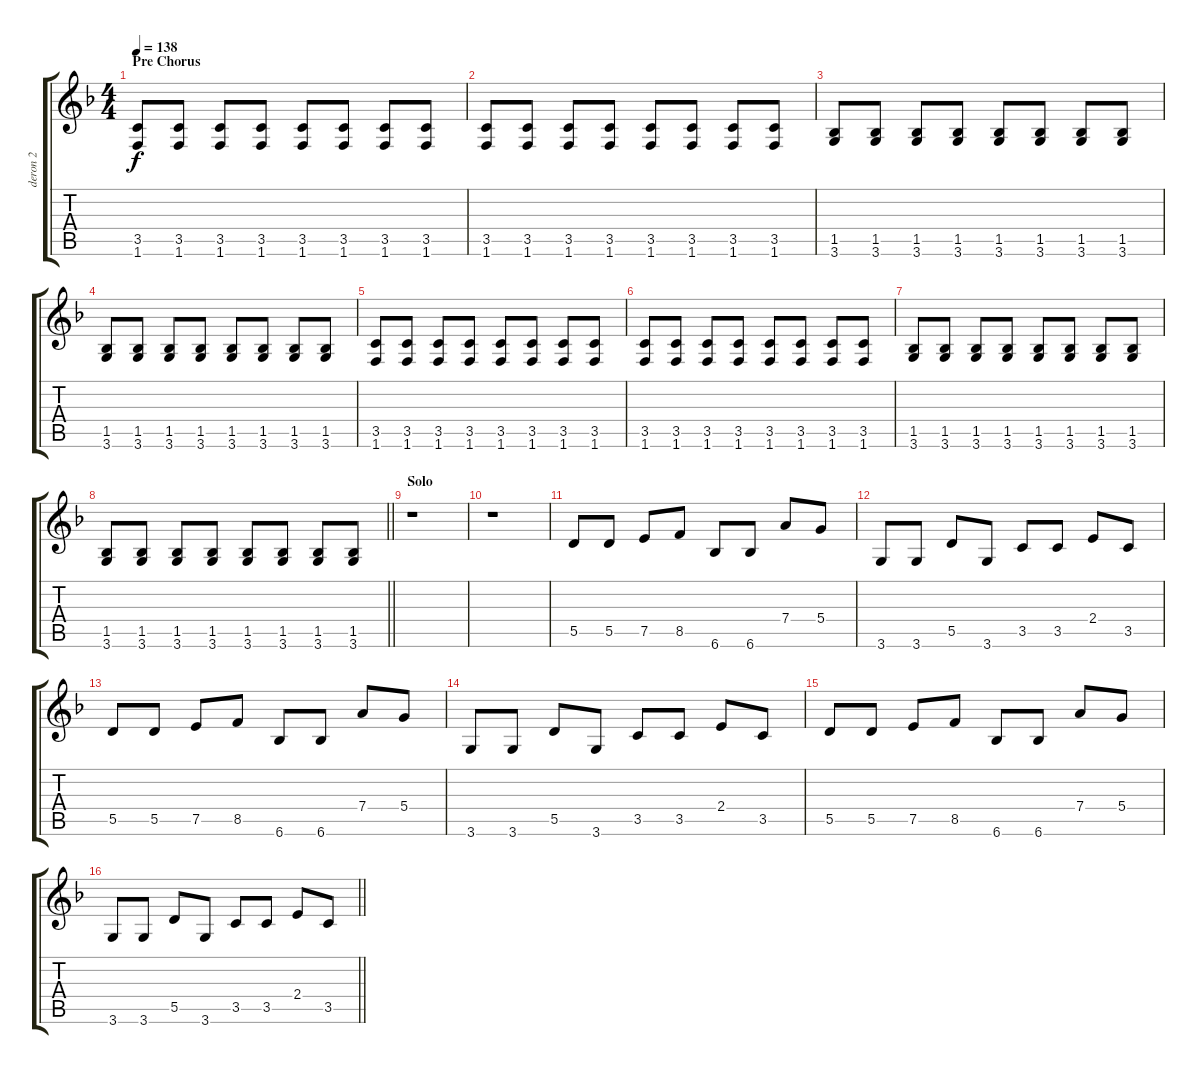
\track ("deron 2" "deron 2") {instrument distortionguitar}
\staff {score tabs}
\tuning (E4 B3 G3 D3 A2 E2) {hide}
\ts (4 4)
\section ("" "Pre Chorus")
\tempo 138
\clef g2
\ks f
(3.5 1.6).8{dy f} (3.5 1.6).8 (3.5 1.6).8 (3.5 1.6).8 (3.5 1.6).8 (3.5 1.6).8 (3.5 1.6).8 (3.5 1.6).8 |
(3.5 1.6).8 (3.5 1.6).8 (3.5 1.6).8 (3.5 1.6).8 (3.5 1.6).8 (3.5 1.6).8 (3.5 1.6).8 (3.5 1.6).8 |
(1.5 3.6).8 (1.5 3.6).8 (1.5 3.6).8 (1.5 3.6).8 (1.5 3.6).8 (1.5 3.6).8 (1.5 3.6).8 (1.5 3.6).8 |
(1.5 3.6).8 (1.5 3.6).8 (1.5 3.6).8 (1.5 3.6).8 (1.5 3.6).8 (1.5 3.6).8 (1.5 3.6).8 (1.5 3.6).8 |
(3.5 1.6).8 (3.5 1.6).8 (3.5 1.6).8 (3.5 1.6).8 (3.5 1.6).8 (3.5 1.6).8 (3.5 1.6).8 (3.5 1.6).8 |
(3.5 1.6).8 (3.5 1.6).8 (3.5 1.6).8 (3.5 1.6).8 (3.5 1.6).8 (3.5 1.6).8 (3.5 1.6).8 (3.5 1.6).8 |
(1.5 3.6).8 (1.5 3.6).8 (1.5 3.6).8 (1.5 3.6).8 (1.5 3.6).8 (1.5 3.6).8 (1.5 3.6).8 (1.5 3.6).8 |
\barLineRight lightlight
(1.5 3.6).8 (1.5 3.6).8 (1.5 3.6).8 (1.5 3.6).8 (1.5 3.6).8 (1.5 3.6).8 (1.5 3.6).8 (1.5 3.6).8 |
\section ("" "Solo")
r.1 |
r.1 |
5.5.8{balance 16} 5.5.8 7.5.8 8.5.8 6.6.8 6.6.8 7.4.8 5.4.8 |
3.6.8 3.6.8 5.5.8 3.6.8 3.5.8 3.5.8 2.4.8 3.5.8 |
5.5.8 5.5.8 7.5.8 8.5.8 6.6.8 6.6.8 7.4.8 5.4.8 |
3.6.8 3.6.8 5.5.8 3.6.8 3.5.8 3.5.8 2.4.8 3.5.8 |
5.5.8 5.5.8 7.5.8 8.5.8 6.6.8 6.6.8 7.4.8 5.4.8 |
\barLineRight lightlight
3.6.8 3.6.8 5.5.8 3.6.8 3.5.8 3.5.8 2.4.8 3.5.8
